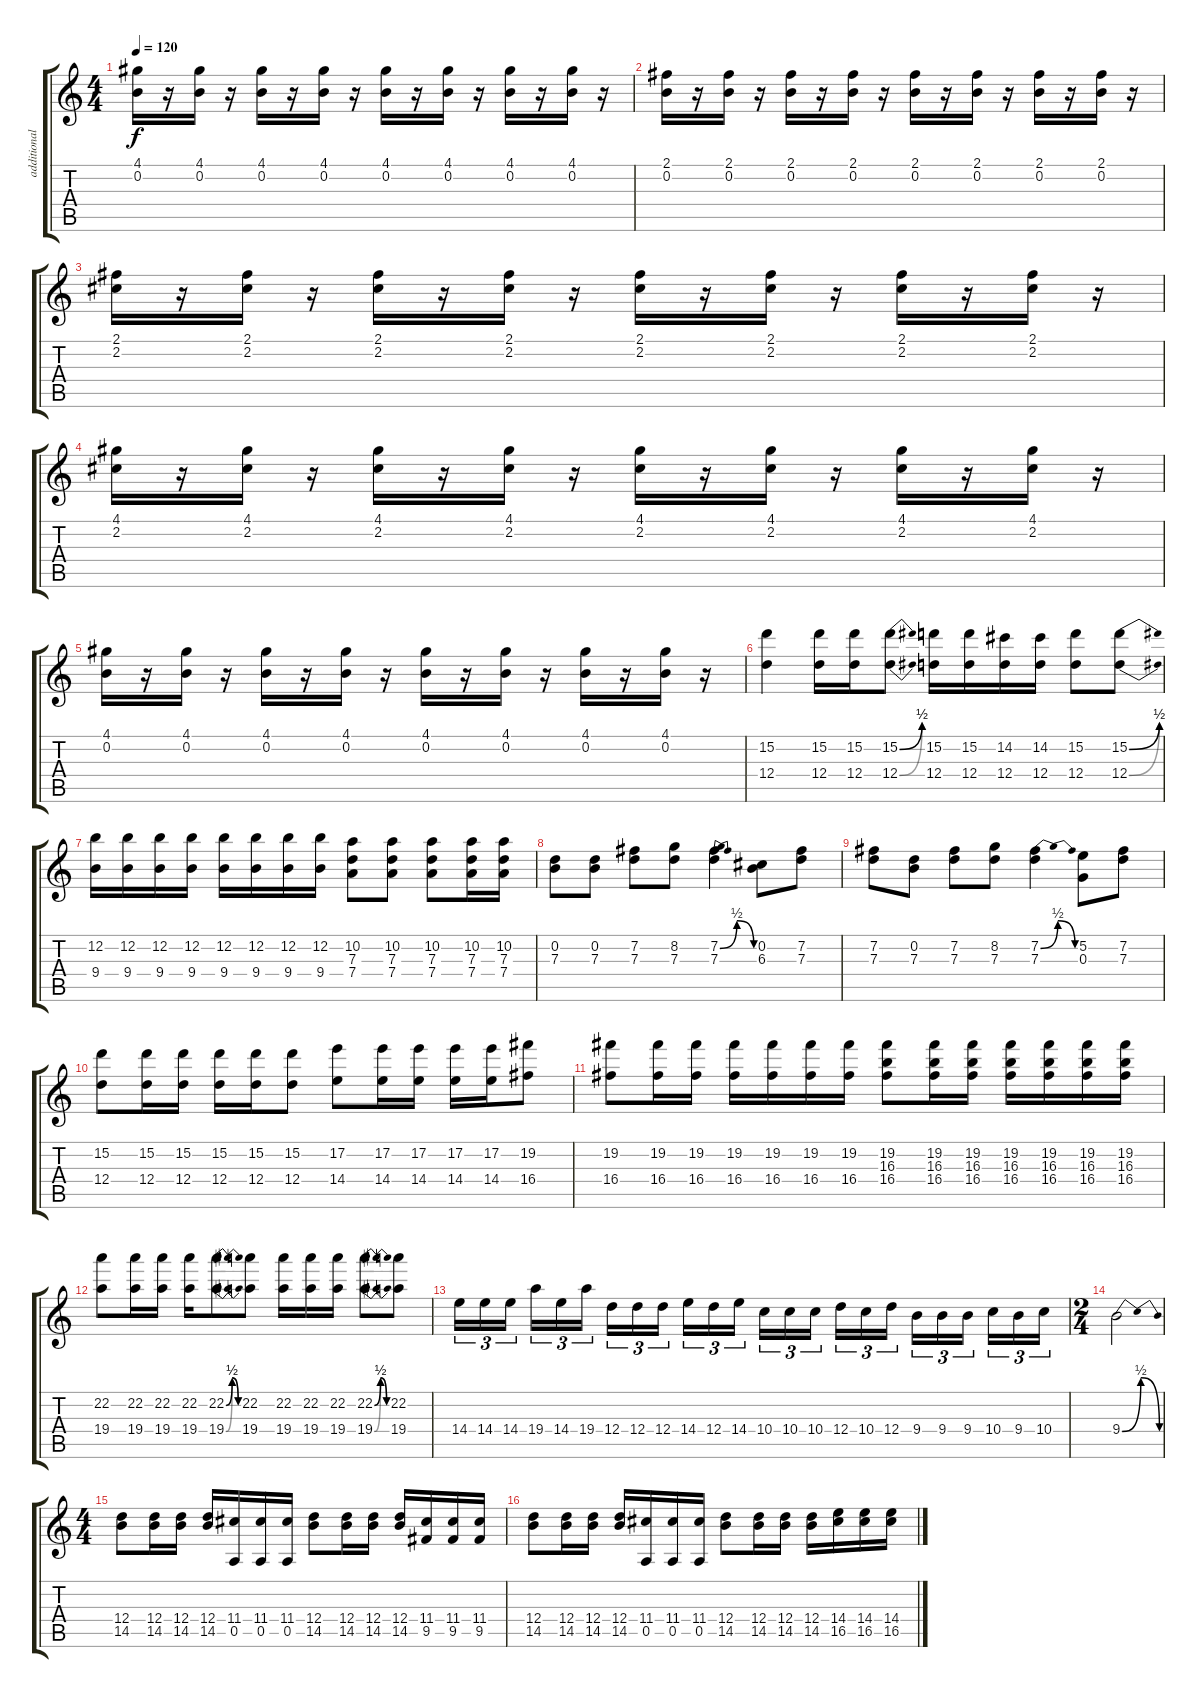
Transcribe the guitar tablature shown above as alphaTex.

\track ("additional guitar" "additional") {instrument distortionguitar}
\staff {score tabs}
\tuning (E4 B3 G3 D3 A2 E2) {hide}
\ts (4 4)
\tempo 120
\clef g2
\ks c
(4.1 0.2).16{dy f instrument electricguitarmuted} r.16 (4.1 0.2).16 r.16 (4.1 0.2).16 r.16 (4.1 0.2).16 r.16 (4.1 0.2).16 r.16 (4.1 0.2).16 r.16 (4.1 0.2).16 r.16 (4.1 0.2).16 r.16 |
(2.1 0.2).16{instrument electricguitarmuted} r.16 (2.1 0.2).16 r.16 (2.1 0.2).16 r.16 (2.1 0.2).16 r.16 (2.1 0.2).16 r.16 (2.1 0.2).16 r.16 (2.1 0.2).16 r.16 (2.1 0.2).16 r.16 |
(2.1 2.2).16{instrument electricguitarmuted} r.16 (2.1 2.2).16 r.16 (2.1 2.2).16 r.16 (2.1 2.2).16 r.16 (2.1 2.2).16 r.16 (2.1 2.2).16 r.16 (2.1 2.2).16 r.16 (2.1 2.2).16 r.16 |
(4.1 2.2).16{instrument electricguitarmuted} r.16 (4.1 2.2).16 r.16 (4.1 2.2).16 r.16 (4.1 2.2).16 r.16 (4.1 2.2).16 r.16 (4.1 2.2).16 r.16 (4.1 2.2).16 r.16 (4.1 2.2).16 r.16 |
(4.1 0.2).16{instrument electricguitarmuted} r.16 (4.1 0.2).16 r.16 (4.1 0.2).16 r.16 (4.1 0.2).16 r.16 (4.1 0.2).16 r.16 (4.1 0.2).16 r.16 (4.1 0.2).16 r.16 (4.1 0.2).16 r.16 |
(15.2 12.4).4{instrument distortionguitar} (15.2 12.4).16 (15.2 12.4).16 (15.2{be (bend 0 0 60 2)} 12.4{be (bend 0 0 60 2)}).8 (15.2 12.4).16 (15.2 12.4).16 (14.2 12.4).16 (14.2 12.4).16 (15.2 12.4).8 (15.2{be (bend 0 0 60 2)} 12.4{be (bend 0 0 60 2)}).8 |
(12.2 9.4).16 (12.2 9.4).16 (12.2 9.4).16 (12.2 9.4).16 (12.2 9.4).16 (12.2 9.4).16 (12.2 9.4).16 (12.2 9.4).16 (10.2 7.3 7.4).8 (10.2 7.3 7.4).8 (10.2 7.3 7.4).8 (10.2 7.3 7.4).16 (10.2 7.3 7.4).16 |
(0.2 7.3).8 (0.2 7.3).8 (7.2 7.3).8 (8.2 7.3).8 (7.2{be (bendrelease 0 0 30 2 30 2 60 0)} 7.3).4 (0.2 6.3).8 (7.2 7.3).8 |
(7.2 7.3).8 (0.2 7.3).8 (7.2 7.3).8 (8.2 7.3).8 (7.2{be (bendrelease 0 0 30 2 30 2 60 0)} 7.3).4 (5.2 0.3).8 (7.2 7.3).8 |
(15.2 12.4).8 (15.2 12.4).16 (15.2 12.4).16 (15.2 12.4).16 (15.2 12.4).16 (15.2 12.4).8 (17.2 14.4).8 (17.2 14.4).16 (17.2 14.4).16 (17.2 14.4).16 (17.2 14.4).16 (19.2 16.4).8 |
(19.2 16.4).8 (19.2 16.4).16 (19.2 16.4).16 (19.2 16.4).16 (19.2 16.4).16 (19.2 16.4).16 (19.2 16.4).16 (19.2 16.3 16.4).8 (19.2 16.3 16.4).16 (19.2 16.3 16.4).16 (19.2 16.3 16.4).16 (19.2 16.3 16.4).16 (19.2 16.3 16.4).16 (19.2 16.3 16.4).16 |
(22.2 19.4).8 (22.2 19.4).16 (22.2 19.4).16 (22.2 19.4).16 (22.2{be (bendrelease 0 0 30 2 30 2 60 0)} 19.4{be (bendrelease 0 0 30 2 30 2 60 0)}).8 (22.2 19.4).8 (22.2 19.4).16 (22.2 19.4).16 (22.2 19.4).16 (22.2{be (bendrelease 0 0 30 2 30 2 60 0)} 19.4{be (bendrelease 0 0 30 2 30 2 60 0)}).8 (22.2 19.4).8 |
14.4.16{tu (3 2)} 14.4.16{tu (3 2)} 14.4.16{tu (3 2)} 19.4.16{tu (3 2)} 14.4.16{tu (3 2)} 19.4.16{tu (3 2)} 12.4.16{tu (3 2)} 12.4.16{tu (3 2)} 12.4.16{tu (3 2)} 14.4.16{tu (3 2)} 12.4.16{tu (3 2)} 14.4.16{tu (3 2)} 10.4.16{tu (3 2)} 10.4.16{tu (3 2)} 10.4.16{tu (3 2)} 12.4.16{tu (3 2)} 10.4.16{tu (3 2)} 12.4.16{tu (3 2)} 9.4.16{tu (3 2)} 9.4.16{tu (3 2)} 9.4.16{tu (3 2)} 10.4.16{tu (3 2)} 9.4.16{tu (3 2)} 10.4.16{tu (3 2)} |
\ts (2 4)
9.4{be (bendrelease 0 0 30 2 30 2 60 0)}.2 |
\ts (4 4)
(12.4 14.5).8 (12.4 14.5).16 (12.4 14.5).16 (12.4 14.5).16 (11.4 0.5).16 (11.4 0.5).16 (11.4 0.5).16 (12.4 14.5).8 (12.4 14.5).16 (12.4 14.5).16 (12.4 14.5).16 (11.4 9.5).16 (11.4 9.5).16 (11.4 9.5).16 |
(12.4 14.5).8 (12.4 14.5).16 (12.4 14.5).16 (12.4 14.5).16 (11.4 0.5).16 (11.4 0.5).16 (11.4 0.5).16 (12.4 14.5).8 (12.4 14.5).16 (12.4 14.5).16 (12.4 14.5).16 (14.4 16.5).16 (14.4 16.5).16 (14.4 16.5).16
